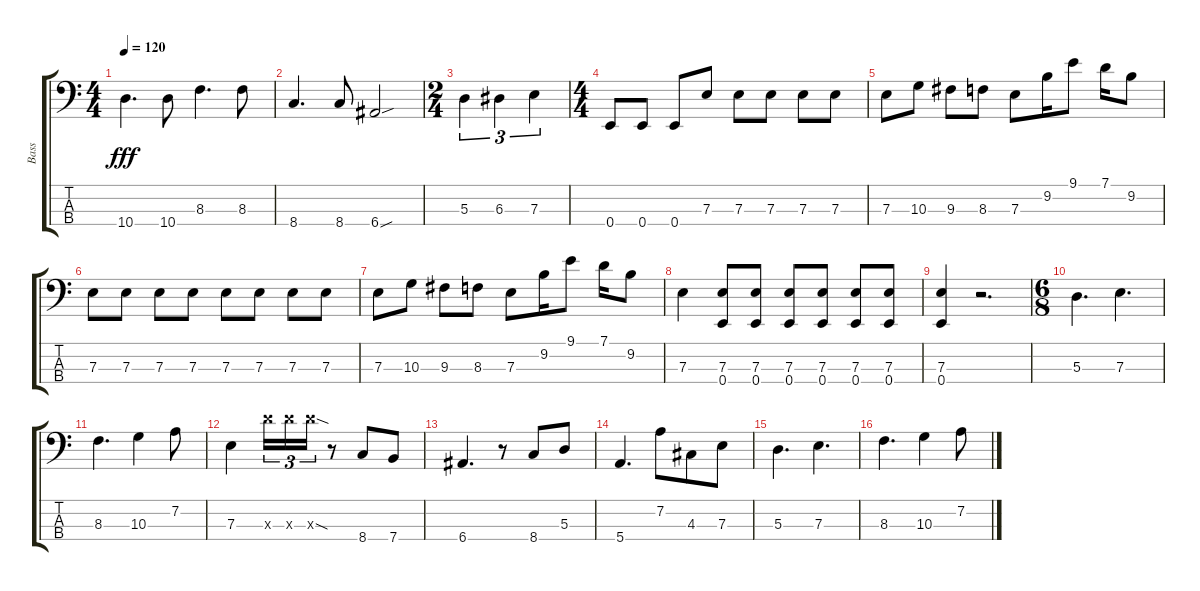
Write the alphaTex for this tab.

\track ("Bass" "Bass") {instrument electricbassfinger}
\staff {score tabs}
\tuning (G2 D2 A1 E1) {hide}
\ts (4 4)
\tempo 120
\clef f4
\ks c
10.4.4{d dy fff} 10.4.8 8.3.4{d} 8.3.8 |
8.4.4{d} 8.4.8 6.4{sou}.2 |
\ts (2 4)
5.3.4{tu (3 2)} 6.3.4{tu (3 2)} 7.3.4{tu (3 2)} |
\ts (4 4)
0.4.8 0.4.8 0.4.8 7.3.8 7.3.8 7.3.8 7.3.8 7.3.8 |
7.3.8 10.3.8 9.3.8 8.3.8 7.3.8 9.2.16 9.1.8 7.1.16 9.2.8 |
7.3.8 7.3.8 7.3.8 7.3.8 7.3.8 7.3.8 7.3.8 7.3.8 |
7.3.8 10.3.8 9.3.8 8.3.8 7.3.8 9.2.16 9.1.8 7.1.16 9.2.8 |
7.3.4 (7.3 0.4).8 (7.3 0.4).8 (7.3 0.4).8 (7.3 0.4).8 (7.3 0.4).8 (7.3 0.4).8 |
(7.3 0.4).4 r.2{d} |
\ts (6 8)
5.3.4{d} 7.3.4{d} |
8.3.4{d} 10.3.4 7.2.8 |
7.3.4 17.3{x}.16{tu (3 2)} 17.3{x}.16{tu (3 2)} 17.3{sod x}.16{tu (3 2)} r.8 8.4.8 7.4.8 |
6.4.4{d} r.8 8.4.8 5.3.8 |
5.4.4{d} 7.2.8 4.3.8 7.3.8 |
5.3.4{d} 7.3.4{d} |
8.3.4{d} 10.3.4 7.2.8
